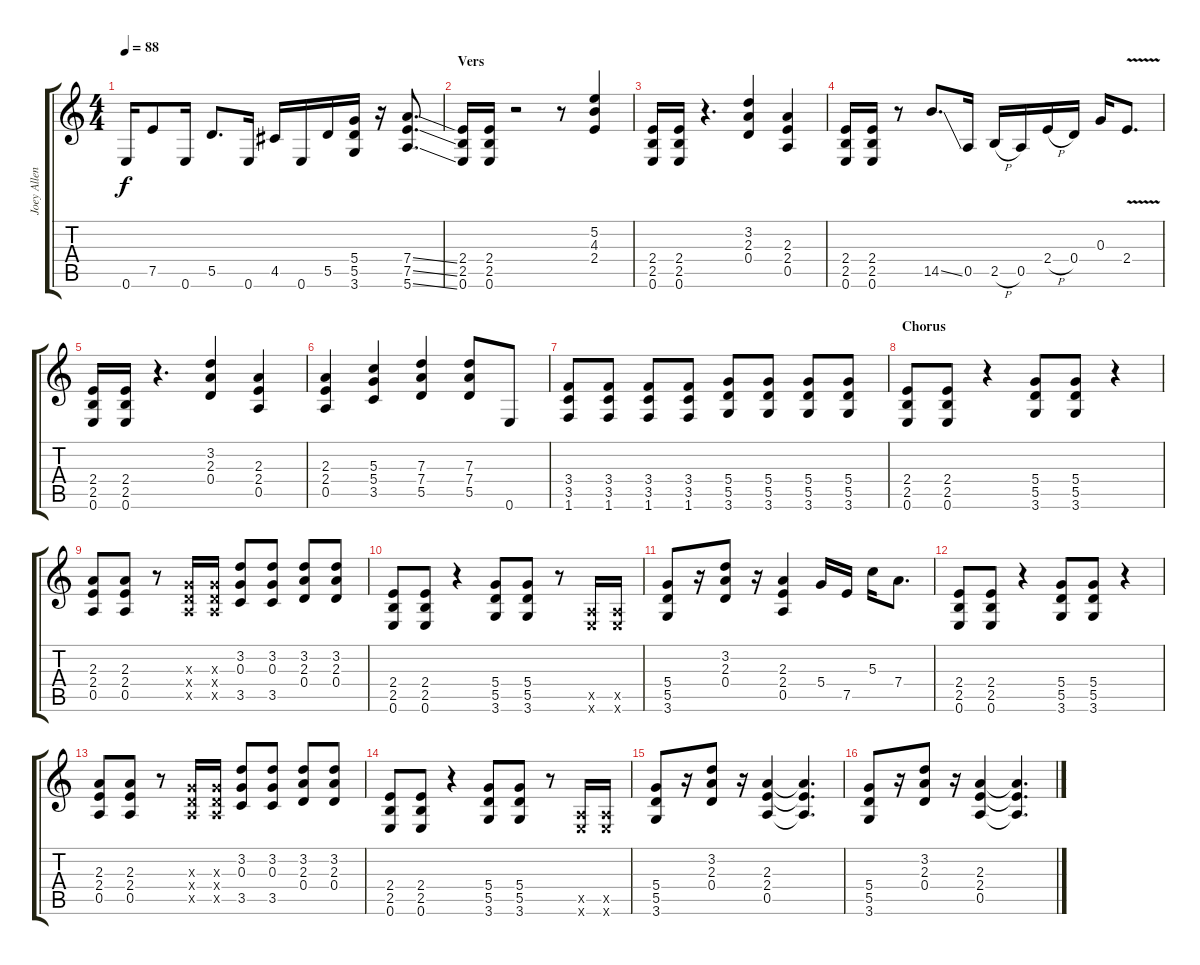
\track ("Joey Allen" "Joey Allen") {instrument distortionguitar}
\staff {score tabs}
\tuning (E4 B3 G3 D3 A2 E2) {hide}
\ts (4 4)
\tempo 88
\clef g2
\ks c
0.6.16{dy f} 7.5.8 0.6.16 5.5.8{d} 0.6.16 4.5.16 0.6.16 5.5.16 (5.4 5.5 3.6).16 r.16 (7.4{ss} 7.5{ss} 5.6{ss}).8{d} |
\section ("" "Vers")
(2.4 2.5 0.6).16 (2.4 2.5 0.6).16 r.2 r.8 (5.2 4.3 2.4).4 |
(2.4 2.5 0.6).16 (2.4 2.5 0.6).16 r.4{d} (3.2 2.3 0.4).4 (2.3 2.4 0.5).4 |
(2.4 2.5 0.6).16 (2.4 2.5 0.6).16 r.8 14.5{ss}.8{d} 0.5.16 2.5{h}.16 0.5.16 2.4{h}.16 0.4.16 0.3.16 2.4{v}.8{d} |
(2.4 2.5 0.6).16 (2.4 2.5 0.6).16 r.4{d} (3.2 2.3 0.4).4 (2.3 2.4 0.5).4 |
(2.3 2.4 0.5).4 (5.3 5.4 3.5).4 (7.3 7.4 5.5).4 (7.3 7.4 5.5).8 0.6.8 |
(3.4 3.5 1.6).8 (3.4 3.5 1.6).8 (3.4 3.5 1.6).8 (3.4 3.5 1.6).8 (5.4 5.5 3.6).8 (5.4 5.5 3.6).8 (5.4 5.5 3.6).8 (5.4 5.5 3.6).8 |
\section ("" "Chorus")
(2.4 2.5 0.6).8 (2.4 2.5 0.6).8 r.4 (5.4 5.5 3.6).8 (5.4 5.5 3.6).8 r.4 |
(2.3 2.4 0.5).8 (2.3 2.4 0.5).8 r.8 (0.3{x} 0.4{x} 0.5{x}).16 (0.3{x} 0.4{x} 0.5{x}).16 (3.2 0.3 3.5).8 (3.2 0.3 3.5).8 (3.2 2.3 0.4).8 (3.2 2.3 0.4).8 |
(2.4 2.5 0.6).8 (2.4 2.5 0.6).8 r.4 (5.4 5.5 3.6).8 (5.4 5.5 3.6).8 r.8 (0.5{x} 0.6{x}).16 (0.5{x} 0.6{x}).16 |
(5.4 5.5 3.6).8 r.16 (3.2 2.3 0.4).8 r.16 (2.3 2.4 0.5).4 5.4.16 7.5.16 5.3.16 7.4.8{d} |
(2.4 2.5 0.6).8 (2.4 2.5 0.6).8 r.4 (5.4 5.5 3.6).8 (5.4 5.5 3.6).8 r.4 |
(2.3 2.4 0.5).8 (2.3 2.4 0.5).8 r.8 (0.3{x} 0.4{x} 0.5{x}).16 (0.3{x} 0.4{x} 0.5{x}).16 (3.2 0.3 3.5).8 (3.2 0.3 3.5).8 (3.2 2.3 0.4).8 (3.2 2.3 0.4).8 |
(2.4 2.5 0.6).8 (2.4 2.5 0.6).8 r.4 (5.4 5.5 3.6).8 (5.4 5.5 3.6).8 r.8 (0.5{x} 0.6{x}).16 (0.5{x} 0.6{x}).16 |
(5.4 5.5 3.6).8 r.16 (3.2 2.3 0.4).8 r.16 (2.3 2.4 0.5).4 (2.3{t} 2.4{t} 0.5{t}).4{d} |
(5.4 5.5 3.6).8 r.16 (3.2 2.3 0.4).8 r.16 (2.3 2.4 0.5).4 (2.3{t} 2.4{t} 0.5{t}).4{d}
